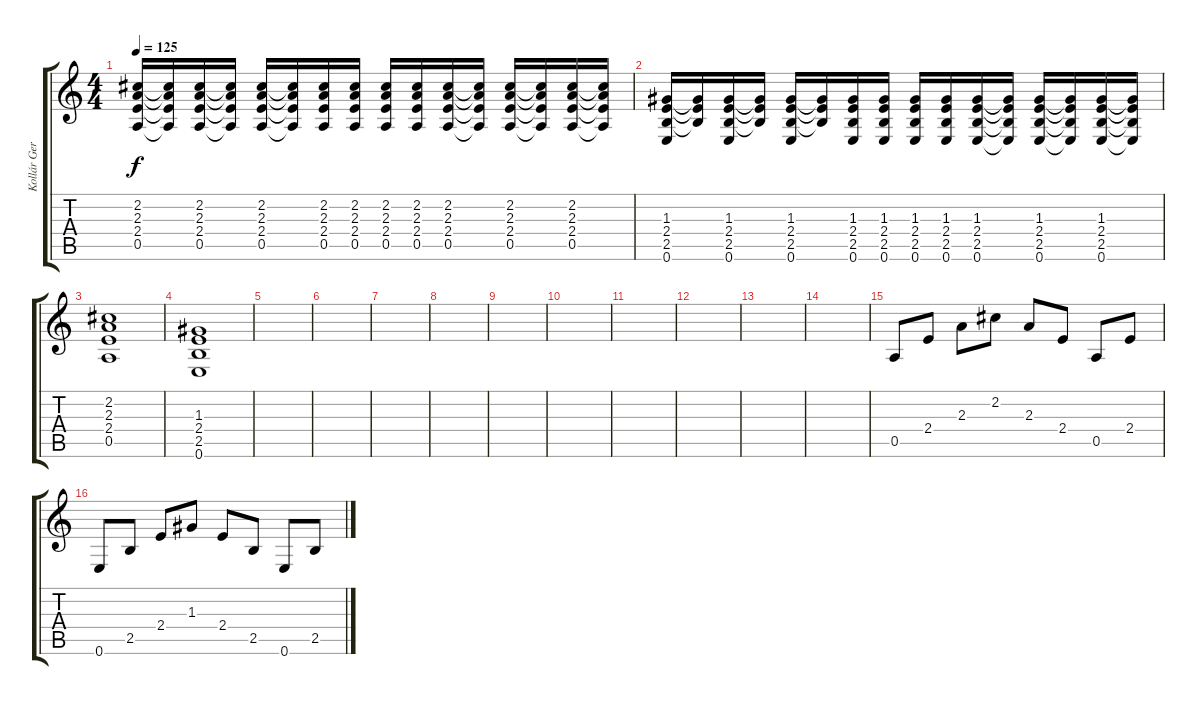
\track ("Kollár Gergõ - Ritmus Gitár" "Kollár Ger") {instrument electricguitarclean}
\staff {score tabs}
\tuning (E4 B3 G3 D3 A2 E2) {hide}
\ts (4 4)
\tempo 125
\clef g2
\ks c
(2.2 2.3 2.4 0.5).16{dy f} (2.2{t} 2.3{t} 2.4{t} 0.5{t}).16 (2.2 2.3 2.4 0.5).16 (2.2{t} 2.3{t} 2.4{t} 0.5{t}).16 (2.2 2.3 2.4 0.5).16 (2.2{t} 2.3{t} 2.4{t} 0.5{t}).16 (2.2 2.3 2.4 0.5).16 (2.2 2.3 2.4 0.5).16 (2.2 2.3 2.4 0.5).16 (2.2 2.3 2.4 0.5).16 (2.2 2.3 2.4 0.5).16 (2.2{t} 2.3{t} 2.4{t} 0.5{t}).16 (2.2 2.3 2.4 0.5).16 (2.2{t} 2.3{t} 2.4{t} 0.5{t}).16 (2.2 2.3 2.4 0.5).16 (2.2{t} 2.3{t} 2.4{t} 0.5{t}).16 |
(1.3 2.4 2.5 0.6).16 (1.3{t} 2.4{t} 2.5{t}).16 (1.3 2.4 2.5 0.6).16 (1.3{t} 2.4{t} 2.5{t}).16 (1.3 2.4 2.5 0.6).16 (1.3{t} 2.4{t} 2.5{t}).16 (1.3 2.4 2.5 0.6).16 (1.3 2.4 2.5 0.6).16 (1.3 2.4 2.5 0.6).16 (1.3 2.4 2.5 0.6).16 (1.3 2.4 2.5 0.6).16 (1.3{t} 2.4{t} 2.5{t} 0.6{t}).16 (1.3 2.4 2.5 0.6).16 (1.3{t} 2.4{t} 2.5{t} 0.6{t}).16 (1.3 2.4 2.5 0.6).16 (1.3{t} 2.4{t} 2.5{t} 0.6{t}).16 |
(2.2 2.3 2.4 0.5).1 |
(1.3 2.4 2.5 0.6).1 |
|
|
|
|
|
|
|
|
|
|
0.5.8 2.4.8 2.3.8 2.2.8 2.3.8 2.4.8 0.5.8 2.4.8 |
0.6.8 2.5.8 2.4.8 1.3.8 2.4.8 2.5.8 0.6.8 2.5.8
